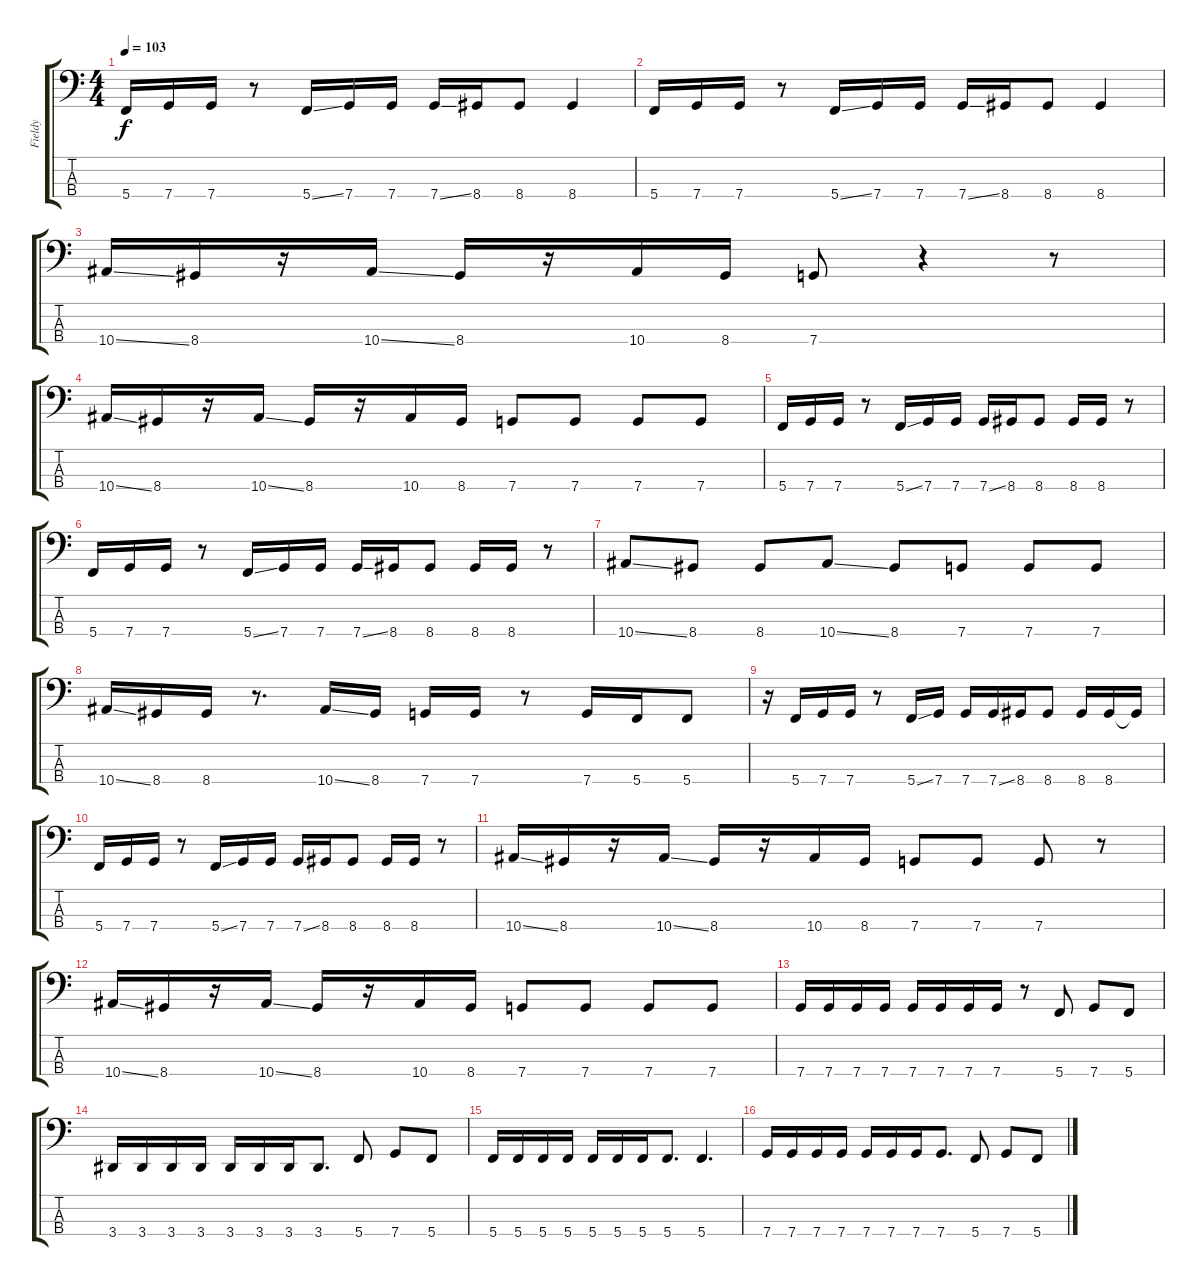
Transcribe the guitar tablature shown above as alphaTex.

\track ("Fieldy" "Fieldy") {instrument electricbassfinger}
\staff {score tabs}
\tuning (F2 C2 G1 C1) {hide}
\ts (4 4)
\tempo 103
\clef f4
\ks c
5.4.16{dy f} 7.4.16 7.4.16 r.8 5.4{ss}.16 7.4.16 7.4.16 7.4{ss}.16 8.4.16 8.4.8 8.4.4 |
5.4.16 7.4.16 7.4.16 r.8 5.4{ss}.16 7.4.16 7.4.16 7.4{ss}.16 8.4.16 8.4.8 8.4.4 |
10.4{ss}.16 8.4.16 r.16 10.4{ss}.16 8.4.16 r.16 10.4.16 8.4.16 7.4.8 r.4 r.8 |
10.4{ss}.16 8.4.16 r.16 10.4{ss}.16 8.4.16 r.16 10.4.16 8.4.16 7.4.8 7.4.8 7.4.8 7.4.8 |
5.4.16 7.4.16 7.4.16 r.8 5.4{ss}.16 7.4.16 7.4.16 7.4{ss}.16 8.4.16 8.4.8 8.4.16 8.4.16 r.8 |
5.4.16 7.4.16 7.4.16 r.8 5.4{ss}.16 7.4.16 7.4.16 7.4{ss}.16 8.4.16 8.4.8 8.4.16 8.4.16 r.8 |
10.4{ss}.8 8.4.8 8.4.8 10.4{ss}.8 8.4.8 7.4.8 7.4.8 7.4.8 |
10.4{ss}.16 8.4.16 8.4.16 r.8{d} 10.4{ss}.16 8.4.16 7.4.16 7.4.16 r.8 7.4.16 5.4.16 5.4.8 |
r.16 5.4.16 7.4.16 7.4.16 r.8 5.4{ss}.16 7.4.16 7.4.16 7.4{ss}.16 8.4.16 8.4.8 8.4.16 8.4.16 8.4{t}.16 |
5.4.16 7.4.16 7.4.16 r.8 5.4{ss}.16 7.4.16 7.4.16 7.4{ss}.16 8.4.16 8.4.8 8.4.16 8.4.16 r.8 |
10.4{ss}.16 8.4.16 r.16 10.4{ss}.16 8.4.16 r.16 10.4.16 8.4.16 7.4.8 7.4.8 7.4.8 r.8 |
10.4{ss}.16 8.4.16 r.16 10.4{ss}.16 8.4.16 r.16 10.4.16 8.4.16 7.4.8 7.4.8 7.4.8 7.4.8 |
7.4.16 7.4.16 7.4.16 7.4.16 7.4.16 7.4.16 7.4.16 7.4.16 r.8 5.4.8 7.4.8 5.4.8 |
3.4.16 3.4.16 3.4.16 3.4.16 3.4.16 3.4.16 3.4.16 3.4.8{d} 5.4.8 7.4.8 5.4.8 |
5.4.16 5.4.16 5.4.16 5.4.16 5.4.16 5.4.16 5.4.16 5.4.8{d} 5.4.4{d} |
7.4.16 7.4.16 7.4.16 7.4.16 7.4.16 7.4.16 7.4.16 7.4.8{d} 5.4.8 7.4.8 5.4.8
